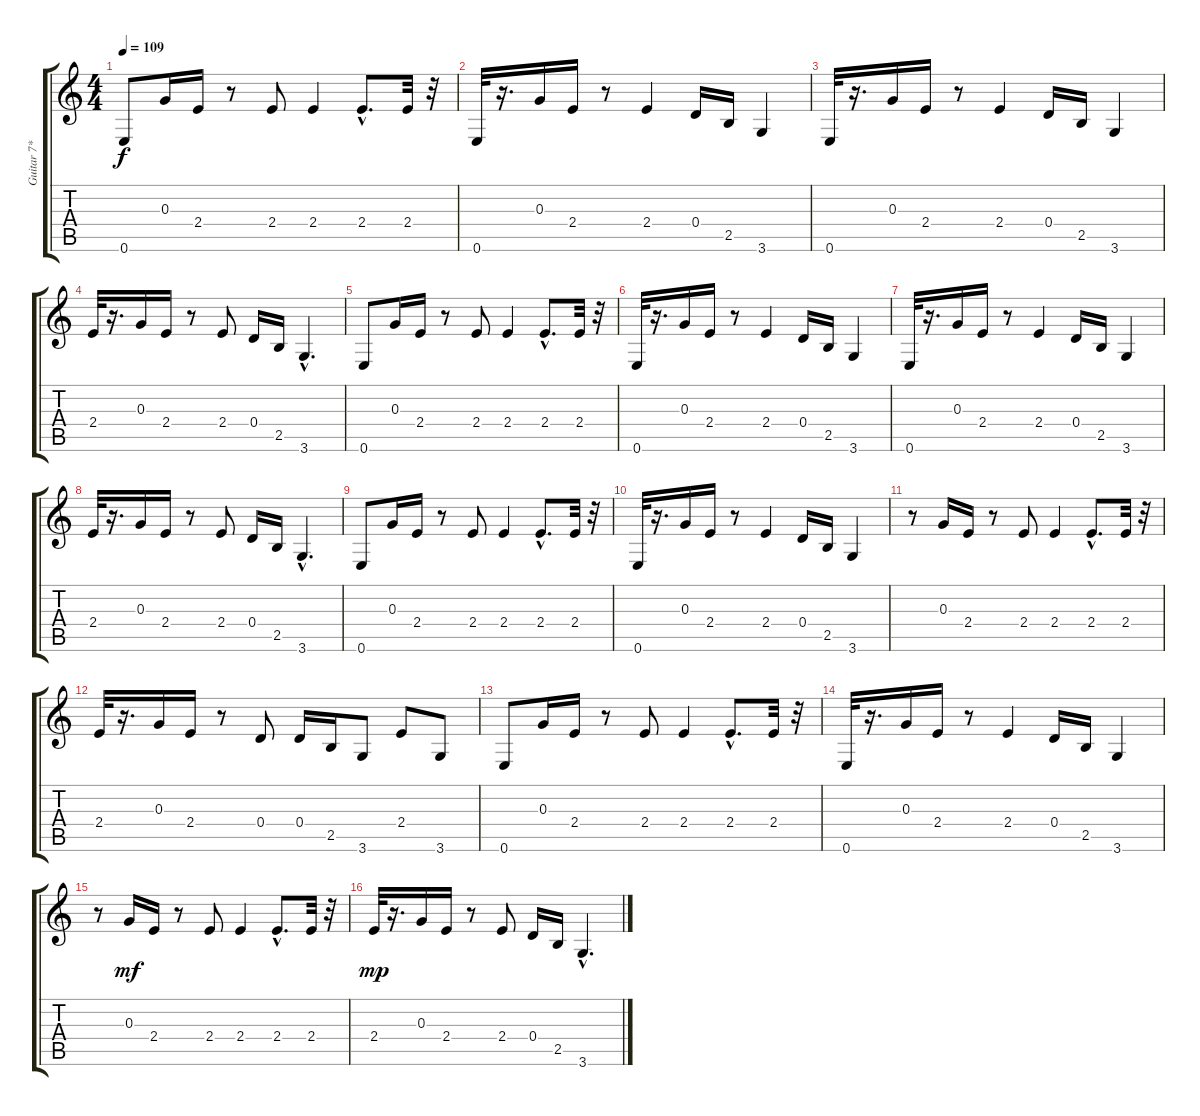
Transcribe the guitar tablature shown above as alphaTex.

\track ("Guitar 7*" "Guitar 7*") {instrument distortionguitar}
\staff {score tabs}
\tuning (E4 B3 G3 D3 A2 E2) {hide}
\ts (4 4)
\tempo 109
\clef g2
\ks c
0.6.8{dy f} 0.3.16 2.4.16 r.8 2.4.8 2.4.4 2.4{hac}.8{d} 2.4.32 r.32 |
0.6.32 r.16{d} 0.3.16 2.4.16 r.8 2.4.4 0.4.16 2.5.16 3.6.4 |
0.6.32 r.16{d} 0.3.16 2.4.16 r.8 2.4.4 0.4.16 2.5.16 3.6.4 |
2.4.32 r.16{d} 0.3.16 2.4.16 r.8 2.4.8 0.4.16 2.5.16 3.6{hac}.4{d} |
0.6.8 0.3.16 2.4.16 r.8 2.4.8 2.4.4 2.4{hac}.8{d} 2.4.32 r.32 |
0.6.32 r.16{d} 0.3.16 2.4.16 r.8 2.4.4 0.4.16 2.5.16 3.6.4 |
0.6.32 r.16{d} 0.3.16 2.4.16 r.8 2.4.4 0.4.16 2.5.16 3.6.4 |
2.4.32 r.16{d} 0.3.16 2.4.16 r.8 2.4.8 0.4.16 2.5.16 3.6{hac}.4{d} |
0.6.8 0.3.16 2.4.16 r.8 2.4.8 2.4.4 2.4{hac}.8{d} 2.4.32 r.32 |
0.6.32 r.16{d} 0.3.16 2.4.16 r.8 2.4.4 0.4.16 2.5.16 3.6.4 |
r.8 0.3.16 2.4.16 r.8 2.4.8 2.4.4 2.4{hac}.8{d} 2.4.32 r.32 |
2.4.32 r.16{d} 0.3.16 2.4.16 r.8 0.4.8 0.4.16 2.5.16 3.6.8 2.4.8 3.6.8 |
0.6.8 0.3.16 2.4.16 r.8 2.4.8 2.4.4 2.4{hac}.8{d} 2.4.32 r.32 |
0.6.32 r.16{d} 0.3.16 2.4.16 r.8 2.4.4 0.4.16 2.5.16 3.6.4 |
r.8 0.3.16{dy mf} 2.4.16 r.8 2.4.8 2.4.4 2.4{hac}.8{d} 2.4.32 r.32 |
2.4.32{dy mp} r.16{d} 0.3.16 2.4.16 r.8 2.4.8 0.4.16 2.5.16 3.6{hac}.4{d}
